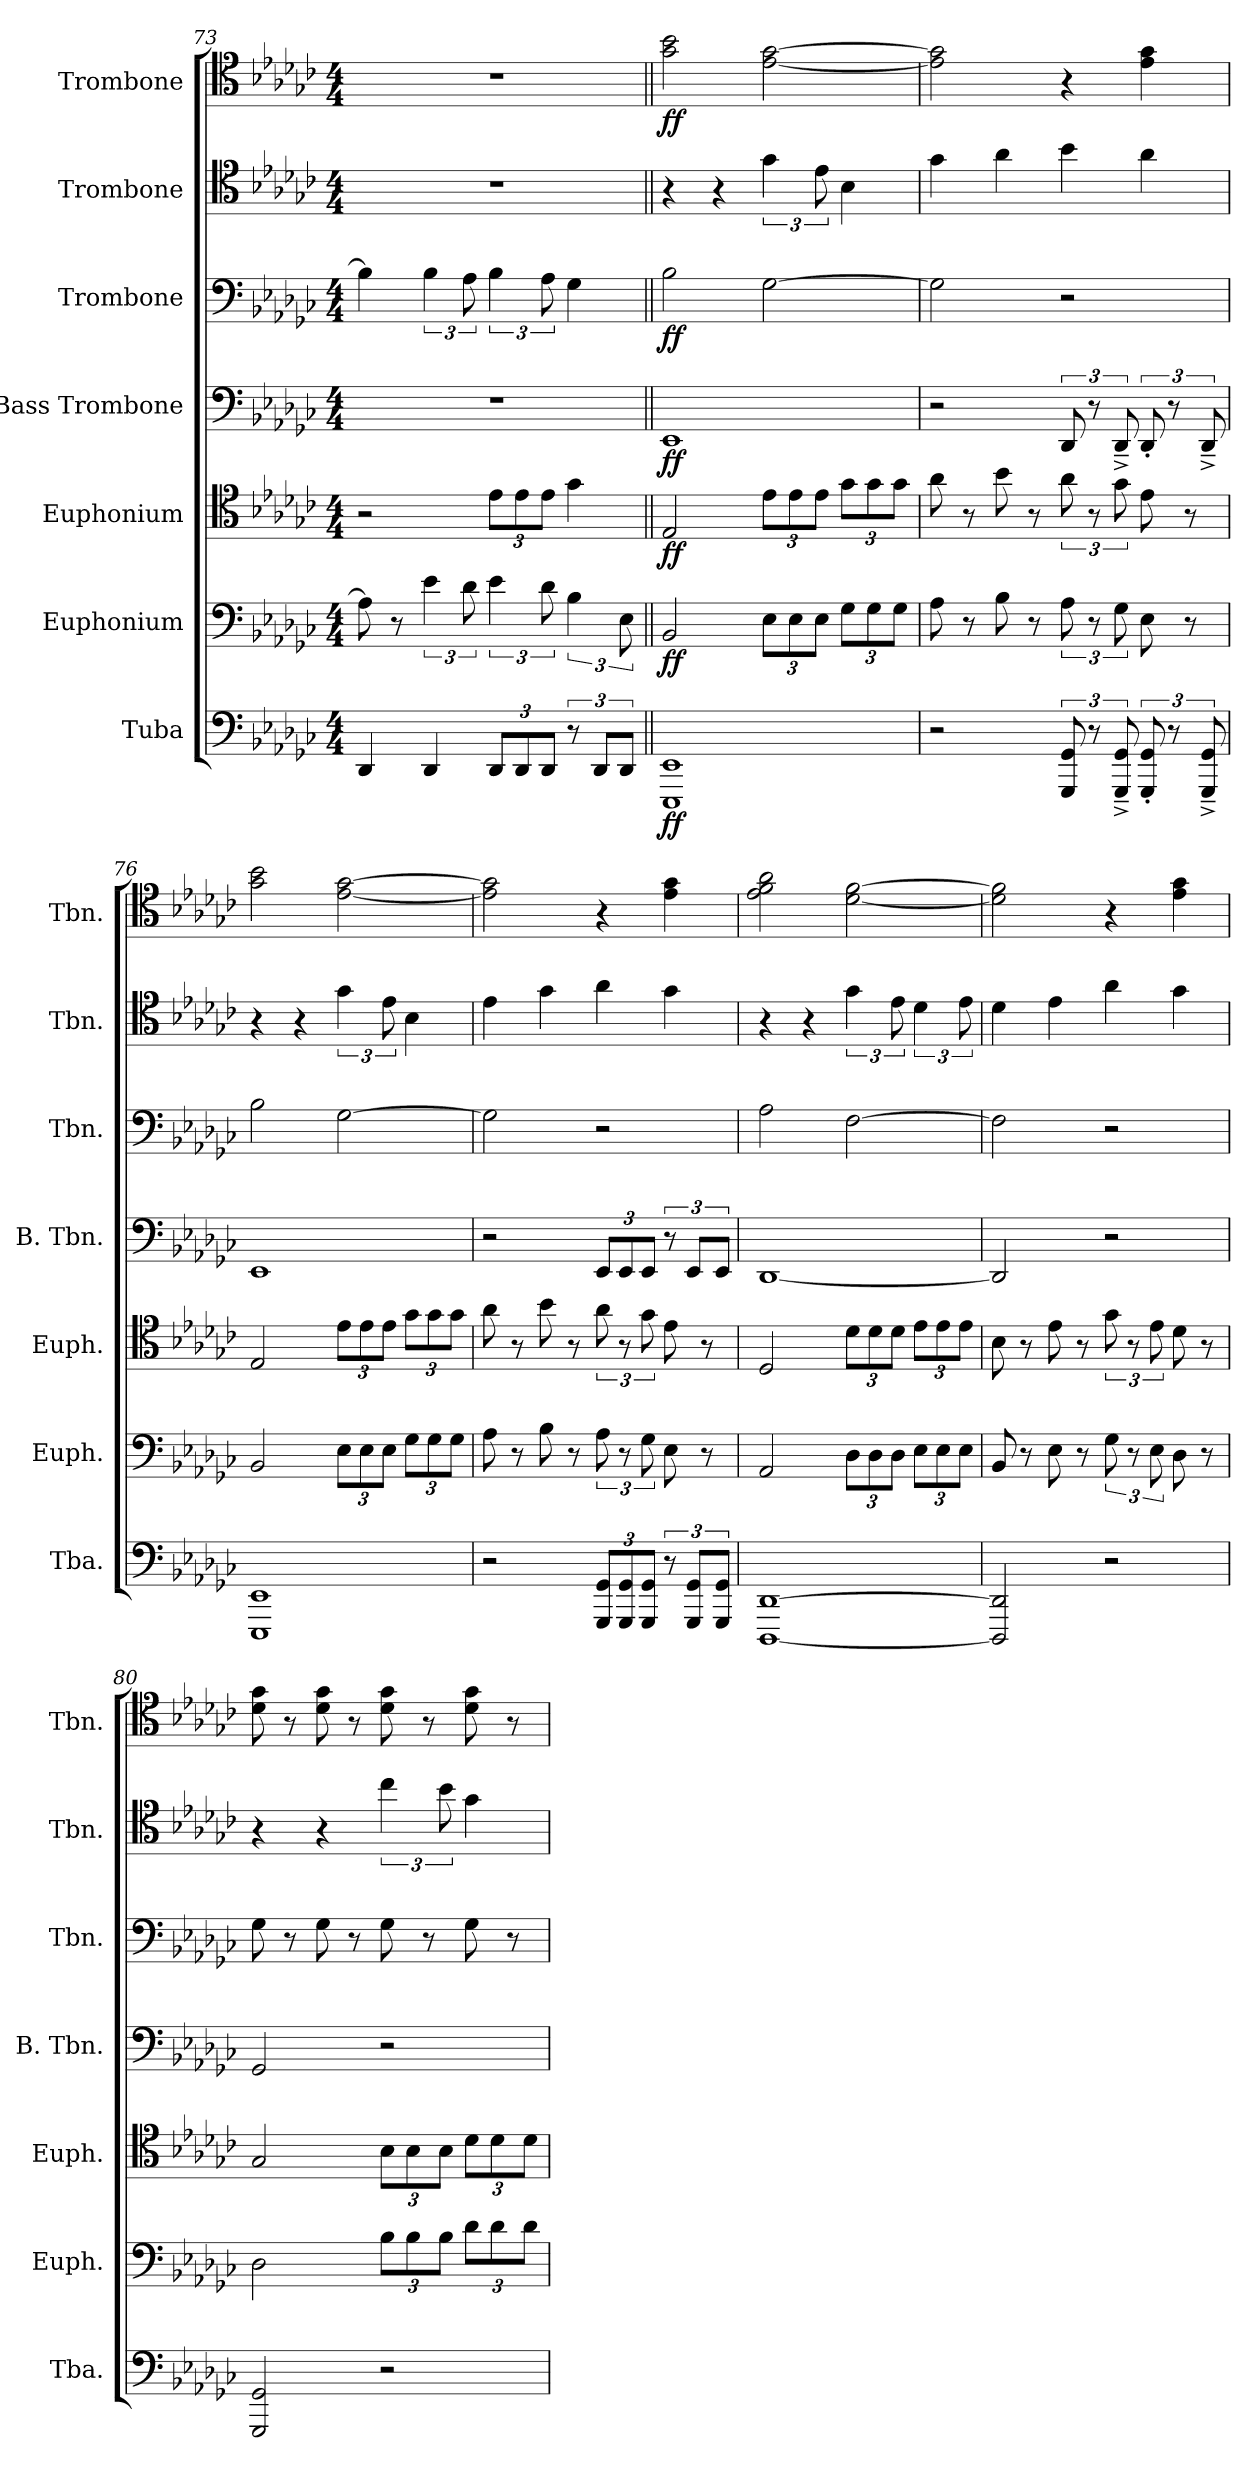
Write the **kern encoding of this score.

**kern	**dynam	**kern	**dynam	**kern	**dynam	**kern	**dynam	**kern	**dynam	**kern	**kern	**dynam
*part7	*part7	*part6	*part6	*part5	*part5	*part4	*part4	*part3	*part3	*part2	*part1	*part1
*staff7	*staff7	*staff6	*staff6	*staff5	*staff5	*staff4	*staff4	*staff3	*staff3	*staff2	*staff1	*staff1
*I"Tuba	*	*I"Euphonium	*	*I"Euphonium	*	*I"Bass Trombone	*	*I"Trombone	*	*I"Trombone	*I"Trombone	*
*I'Tba.	*	*I'Euph.	*	*I'Euph.	*	*I'B. Tbn.	*	*I'Tbn.	*	*I'Tbn.	*I'Tbn.	*
*clefF4	*	*clefF4	*	*clefC4	*	*clefF4	*	*clefF4	*	*clefC4	*clefC4	*
*k[b-e-a-d-g-c-]	*	*k[b-e-a-d-g-c-]	*	*k[b-e-a-d-g-c-]	*	*k[b-e-a-d-g-c-]	*	*k[b-e-a-d-g-c-]	*	*k[b-e-a-d-g-c-]	*k[b-e-a-d-g-c-]	*
*M4/4	*	*M4/4	*	*M4/4	*	*M4/4	*	*M4/4	*	*M4/4	*M4/4	*
=73	=73	=73	=73	=73	=73	=73	=73	=73	=73	=73	=73	=73
4DD-/	.	8A-\]	.	2r	.	1r	.	4B-\]	.	1r	1r	.
.	.	8r	.	.	.	.	.	.	.	.	.	.
4DD-/	.	6e-\	.	.	.	.	.	6B-\	.	.	.	.
.	.	12d-\	.	.	.	.	.	12A-\	.	.	.	.
*Xbrackettup	*	*	*	*Xbrackettup	*	*	*	*	*	*	*	*
12DD-/L	.	6e-\	.	12e-\L	.	.	.	6B-\	.	.	.	.
12DD-/	.	.	.	12e-\	.	.	.	.	.	.	.	.
12DD-/J	.	12d-\	.	12e-\J	.	.	.	12A-\	.	.	.	.
*brackettup	*	*	*	*	*	*	*	*	*	*	*	*
12r	.	6B-\	.	4g-\	.	.	.	4G-\	.	.	.	.
12DD-/L	.	.	.	.	.	.	.	.	.	.	.	.
12DD-/J	.	12E-\	.	.	.	.	.	.	.	.	.	.
=74||	=74||	=74||	=74||	=74||	=74||	=74||	=74||	=74||	=74||	=74||	=74||	=74||
!	!LO:DY:b	!	!LO:DY:b	!	!LO:DY:b	!	!LO:DY:b	!	!LO:DY:b	!	!	!LO:DY:b
1EEE- 1EE-	ff	2BB-/	ff	2E-/	ff	1EE-	ff	2B-\	ff	4r	2g-\ 2b-\	ff
.	.	.	.	.	.	.	.	.	.	4r	.	.
*	*	*Xbrackettup	*	*	*	*	*	*	*	*	*	*
.	.	12E-\L	.	12e-\L	.	.	.	[2G-\	.	6g-\	[2e-\ [2g-\	.
.	.	12E-\	.	12e-\	.	.	.	.	.	.	.	.
.	.	12E-\J	.	12e-\J	.	.	.	.	.	12e-\	.	.
.	.	12G-\L	.	12g-\L	.	.	.	.	.	4B-\	.	.
.	.	12G-\	.	12g-\	.	.	.	.	.	.	.	.
.	.	12G-\J	.	12g-\J	.	.	.	.	.	.	.	.
!!LO:PB:g=z
=75	=75	=75	=75	=75	=75	=75	=75	=75	=75	=75	=75	=75
2r	.	8A-\	.	8a-\	.	2r	.	2G-\]	.	4g-\	2e-\] 2g-\]	.
.	.	8r	.	8r	.	.	.	.	.	.	.	.
.	.	8B-\	.	8b-\	.	.	.	.	.	4a-\	.	.
.	.	8r	.	8r	.	.	.	.	.	.	.	.
*	*	*brackettup	*	*brackettup	*	*	*	*	*	*	*	*
12GGG-/ 12GG-/	.	12A-\	.	12a-\	.	12DD-/	.	2r	.	4b-\	4r	.
12r	.	12r	.	12r	.	12r	.	.	.	.	.	.
12GGG-/~^ 12GG-/~^	.	12G-\	.	12g-\	.	12DD-^~/	.	.	.	.	.	.
12GGG-/' 12GG-/'	.	8E-\	.	8e-\	.	12DD-'/	.	.	.	4a-\	4e-\ 4g-\	.
12r	.	.	.	.	.	12r	.	.	.	.	.	.
.	.	8r	.	8r	.	.	.	.	.	.	.	.
12GGG-/^~ 12GG-/^~	.	.	.	.	.	12DD-~^/	.	.	.	.	.	.
=76	=76	=76	=76	=76	=76	=76	=76	=76	=76	=76	=76	=76
1EEE- 1EE-	.	2BB-/	.	2E-/	.	1EE-	.	2B-\	.	4r	2g-\ 2b-\	.
.	.	.	.	.	.	.	.	.	.	4r	.	.
*	*	*Xbrackettup	*	*Xbrackettup	*	*	*	*	*	*	*	*
.	.	12E-\L	.	12e-\L	.	.	.	[2G-\	.	6g-\	[2e-\ [2g-\	.
.	.	12E-\	.	12e-\	.	.	.	.	.	.	.	.
.	.	12E-\J	.	12e-\J	.	.	.	.	.	12e-\	.	.
.	.	12G-\L	.	12g-\L	.	.	.	.	.	4B-\	.	.
.	.	12G-\	.	12g-\	.	.	.	.	.	.	.	.
.	.	12G-\J	.	12g-\J	.	.	.	.	.	.	.	.
=77	=77	=77	=77	=77	=77	=77	=77	=77	=77	=77	=77	=77
2r	.	8A-\	.	8a-\	.	2r	.	2G-\]	.	4e-\	2e-\] 2g-\]	.
.	.	8r	.	8r	.	.	.	.	.	.	.	.
.	.	8B-\	.	8b-\	.	.	.	.	.	4g-\	.	.
.	.	8r	.	8r	.	.	.	.	.	.	.	.
*Xbrackettup	*	*brackettup	*	*brackettup	*	*Xbrackettup	*	*	*	*	*	*
12GGG-/ 12GG-/L	.	12A-\	.	12a-\	.	12EE-/L	.	2r	.	4a-\	4r	.
12GGG-/ 12GG-/	.	12r	.	12r	.	12EE-/	.	.	.	.	.	.
12GGG-/ 12GG-/J	.	12G-\	.	12g-\	.	12EE-/J	.	.	.	.	.	.
*brackettup	*	*	*	*	*	*brackettup	*	*	*	*	*	*
12r	.	8E-\	.	8e-\	.	12r	.	.	.	4g-\	4e-\ 4g-\	.
12GGG-/ 12GG-/L	.	.	.	.	.	12EE-/L	.	.	.	.	.	.
.	.	8r	.	8r	.	.	.	.	.	.	.	.
12GGG-/ 12GG-/J	.	.	.	.	.	12EE-/J	.	.	.	.	.	.
=78	=78	=78	=78	=78	=78	=78	=78	=78	=78	=78	=78	=78
[1DDD- [1DD-	.	2AA-/	.	2D-/	.	[1DD-	.	2A-\	.	4r	2e-\ 2f\ 2a-\	.
.	.	.	.	.	.	.	.	.	.	4r	.	.
*	*	*Xbrackettup	*	*Xbrackettup	*	*	*	*	*	*	*	*
.	.	12D-\L	.	12d-\L	.	.	.	[2F\	.	6g-\	[2d-\ [2f\	.
.	.	12D-\	.	12d-\	.	.	.	.	.	.	.	.
.	.	12D-\J	.	12d-\J	.	.	.	.	.	12e-\	.	.
.	.	12E-\L	.	12e-\L	.	.	.	.	.	6d-\	.	.
.	.	12E-\	.	12e-\	.	.	.	.	.	.	.	.
.	.	12E-\J	.	12e-\J	.	.	.	.	.	12e-\	.	.
!!LO:PB:g=z
=79	=79	=79	=79	=79	=79	=79	=79	=79	=79	=79	=79	=79
2DDD-/] 2DD-/]	.	8BB-/	.	8B-\	.	2DD-/]	.	2F\]	.	4d-\	2d-\] 2f\]	.
.	.	8r	.	8r	.	.	.	.	.	.	.	.
.	.	8E-\	.	8e-\	.	.	.	.	.	4e-\	.	.
.	.	8r	.	8r	.	.	.	.	.	.	.	.
*	*	*brackettup	*	*brackettup	*	*	*	*	*	*	*	*
2r	.	12G-\	.	12g-\	.	2r	.	2r	.	4a-\	4r	.
.	.	12r	.	12r	.	.	.	.	.	.	.	.
.	.	12E-\	.	12e-\	.	.	.	.	.	.	.	.
.	.	8D-\	.	8d-\	.	.	.	.	.	4g-\	4e-\ 4g-\	.
.	.	8r	.	8r	.	.	.	.	.	.	.	.
=80	=80	=80	=80	=80	=80	=80	=80	=80	=80	=80	=80	=80
2GGG-/ 2GG-/	.	2D-\	.	2G-/	.	2GG-/	.	8G-\	.	4r	8d-\ 8g-\	.
.	.	.	.	.	.	.	.	8r	.	.	8r	.
.	.	.	.	.	.	.	.	8G-\	.	4r	8d-\ 8g-\	.
.	.	.	.	.	.	.	.	8r	.	.	8r	.
*	*	*Xbrackettup	*	*Xbrackettup	*	*	*	*	*	*	*	*
2r	.	12B-\L	.	12B-\L	.	2r	.	8G-\	.	6cc-\	8d-\ 8g-\	.
.	.	12B-\	.	12B-\	.	.	.	.	.	.	.	.
.	.	.	.	.	.	.	.	8r	.	.	8r	.
.	.	12B-\J	.	12B-\J	.	.	.	.	.	12b-\	.	.
.	.	12d-\L	.	12d-\L	.	.	.	8G-\	.	4g-\	8d-\ 8g-\	.
.	.	12d-\	.	12d-\	.	.	.	.	.	.	.	.
.	.	.	.	.	.	.	.	8r	.	.	8r	.
.	.	12d-\J	.	12d-\J	.	.	.	.	.	.	.	.
=	=	=	=	=	=	=	=	=	=	=	=	=
*-	*-	*-	*-	*-	*-	*-	*-	*-	*-	*-	*-	*-
